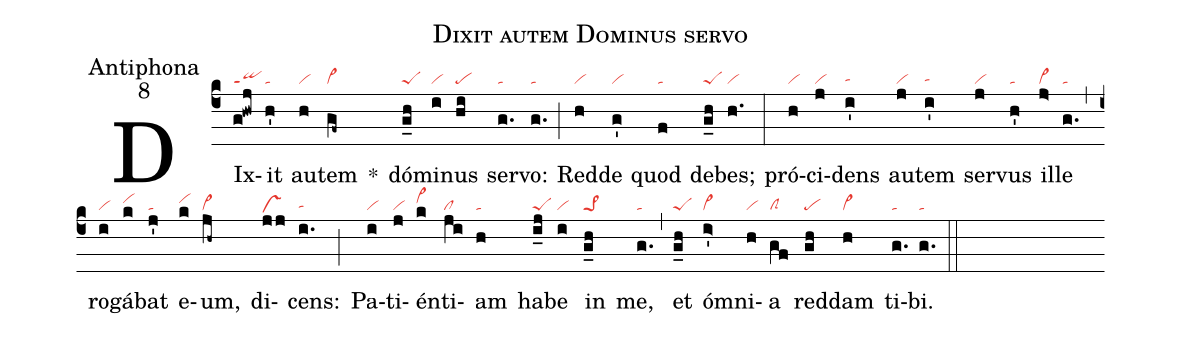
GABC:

name:Dixit autem Dominus servo;
office-part:Antiphona;
mode:8;
nabc-lines:1;
%%
(c4)
DIx(g!hwj|qippt1)it(h'|ta) au(h|vi)tem(gf~|vi>) *()
dó(g_h|peS)mi(i|vi)nus(hi|pe) ser(g.|ta)vo:(g.|ta) (;)
Red(h|vi)de(g'|vi) quod(f|ta) de(g_h|peS)bes;(h.|vi) (:)
pró(h|vi)ci(j|vi)dens(i'|tahg) au(j|vi)tem(i'|tahg) ser(j|vi)vus(h'|ta) il(j>|vi>)le(g.|ta) (,)
ro(i|vi)gá(k|vihi)bat(j'|ta) e(k|vihi)um,(jh~|vi>) di(jj|vshe)cens:(i.|tahg) (;)
Pa(i|vi)ti(j|vi)én(k|vi>hi)ti(ji|cl)am(h|ta) ha(i_j|peS)be(i|vi) in(g_h|pe>1) me,(g.|ta) (,)
et(g_h|peS) ó(i>'|vi>)mni(h|vi)a(gf|clS) red(gh|pe)dam(h|vi>) ti(g.|ta)bi.(g.|ta) (::)
